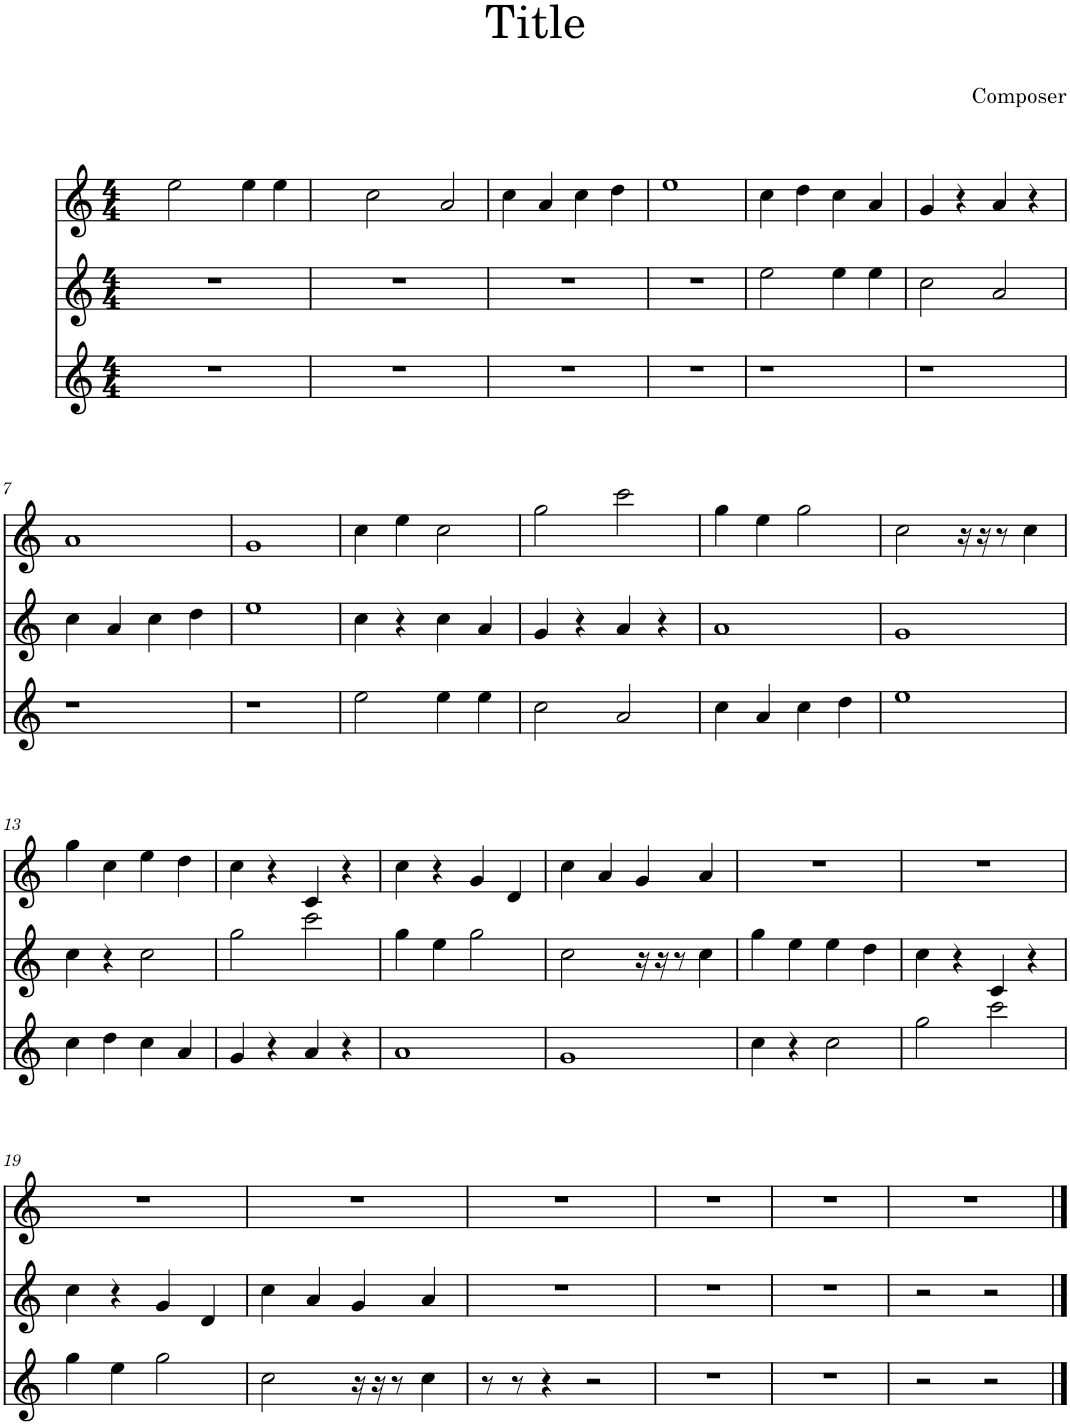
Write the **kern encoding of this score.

**kern	**kern	**kern
*part1	*part1	*part1
*staff3	*staff2	*staff1
*I"Piano	*	*
*I'Pno.	*	*
*clefG2	*clefG2	*clefG2
*k[]	*k[]	*k[]
*M4/4	*M4/4	*M4/4
=1	=1	=1
1r	1r	2ee\
.	.	4ee\
.	.	4ee\
=2	=2	=2
1r	1r	2cc\
.	.	2a/
=3	=3	=3
1r	1r	4cc\
.	.	4a/
.	.	4cc\
.	.	4dd\
=4	=4	=4
1r	1r	1ee
=5	=5	=5
1r	2ee\	4cc\
.	.	4dd\
.	4ee\	4cc\
.	4ee\	4a/
=6	=6	=6
1r	2cc\	4g/
.	.	4r
.	2a/	4a/
.	.	4r
!!LO:LB:g=z
=7	=7	=7
1r	4cc\	1a
.	4a/	.
.	4cc\	.
.	4dd\	.
=8	=8	=8
1r	1ee	1g
=9	=9	=9
2ee\	4cc\	4cc\
.	4r	4ee\
4ee\	4cc\	2cc\
4ee\	4a/	.
=10	=10	=10
2cc\	4g/	2gg\
.	4r	.
2a/	4a/	2ccc\
.	4r	.
=11	=11	=11
4cc\	1a	4gg\
4a/	.	4ee\
4cc\	.	2gg\
4dd\	.	.
=12	=12	=12
1ee	1g	2cc\
.	.	16r
.	.	16r
.	.	8r
.	.	4cc\
!!LO:LB:g=z
=13	=13	=13
4cc\	4cc\	4gg\
4dd\	4r	4cc\
4cc\	2cc\	4ee\
4a/	.	4dd\
=14	=14	=14
4g/	2gg\	4cc\
4r	.	4r
4a/	2ccc\	4c/
4r	.	4r
=15	=15	=15
1a	4gg\	4cc\
.	4ee\	4r
.	2gg\	4g/
.	.	4d/
=16	=16	=16
1g	2cc\	4cc\
.	.	4a/
.	16r	4g/
.	16r	.
.	8r	.
.	4cc\	4a/
=17	=17	=17
4cc\	4gg\	1r
4r	4ee\	.
2cc\	4ee\	.
.	4dd\	.
=18	=18	=18
2gg\	4cc\	1r
.	4r	.
2ccc\	4c/	.
.	4r	.
!!LO:LB:g=z
=19	=19	=19
4gg\	4cc\	1r
4ee\	4r	.
2gg\	4g/	.
.	4d/	.
=20	=20	=20
2cc\	4cc\	1r
.	4a/	.
16r	4g/	.
16r	.	.
8r	.	.
4cc\	4a/	.
=21	=21	=21
8r	1r	1r
8r	.	.
4r	.	.
2r	.	.
=22	=22	=22
1r	1r	1r
=23	=23	=23
1r	1r	1r
=24	=24	=24
2r	2r	1r
2r	2r	.
==	==	==
*-	*-	*-
